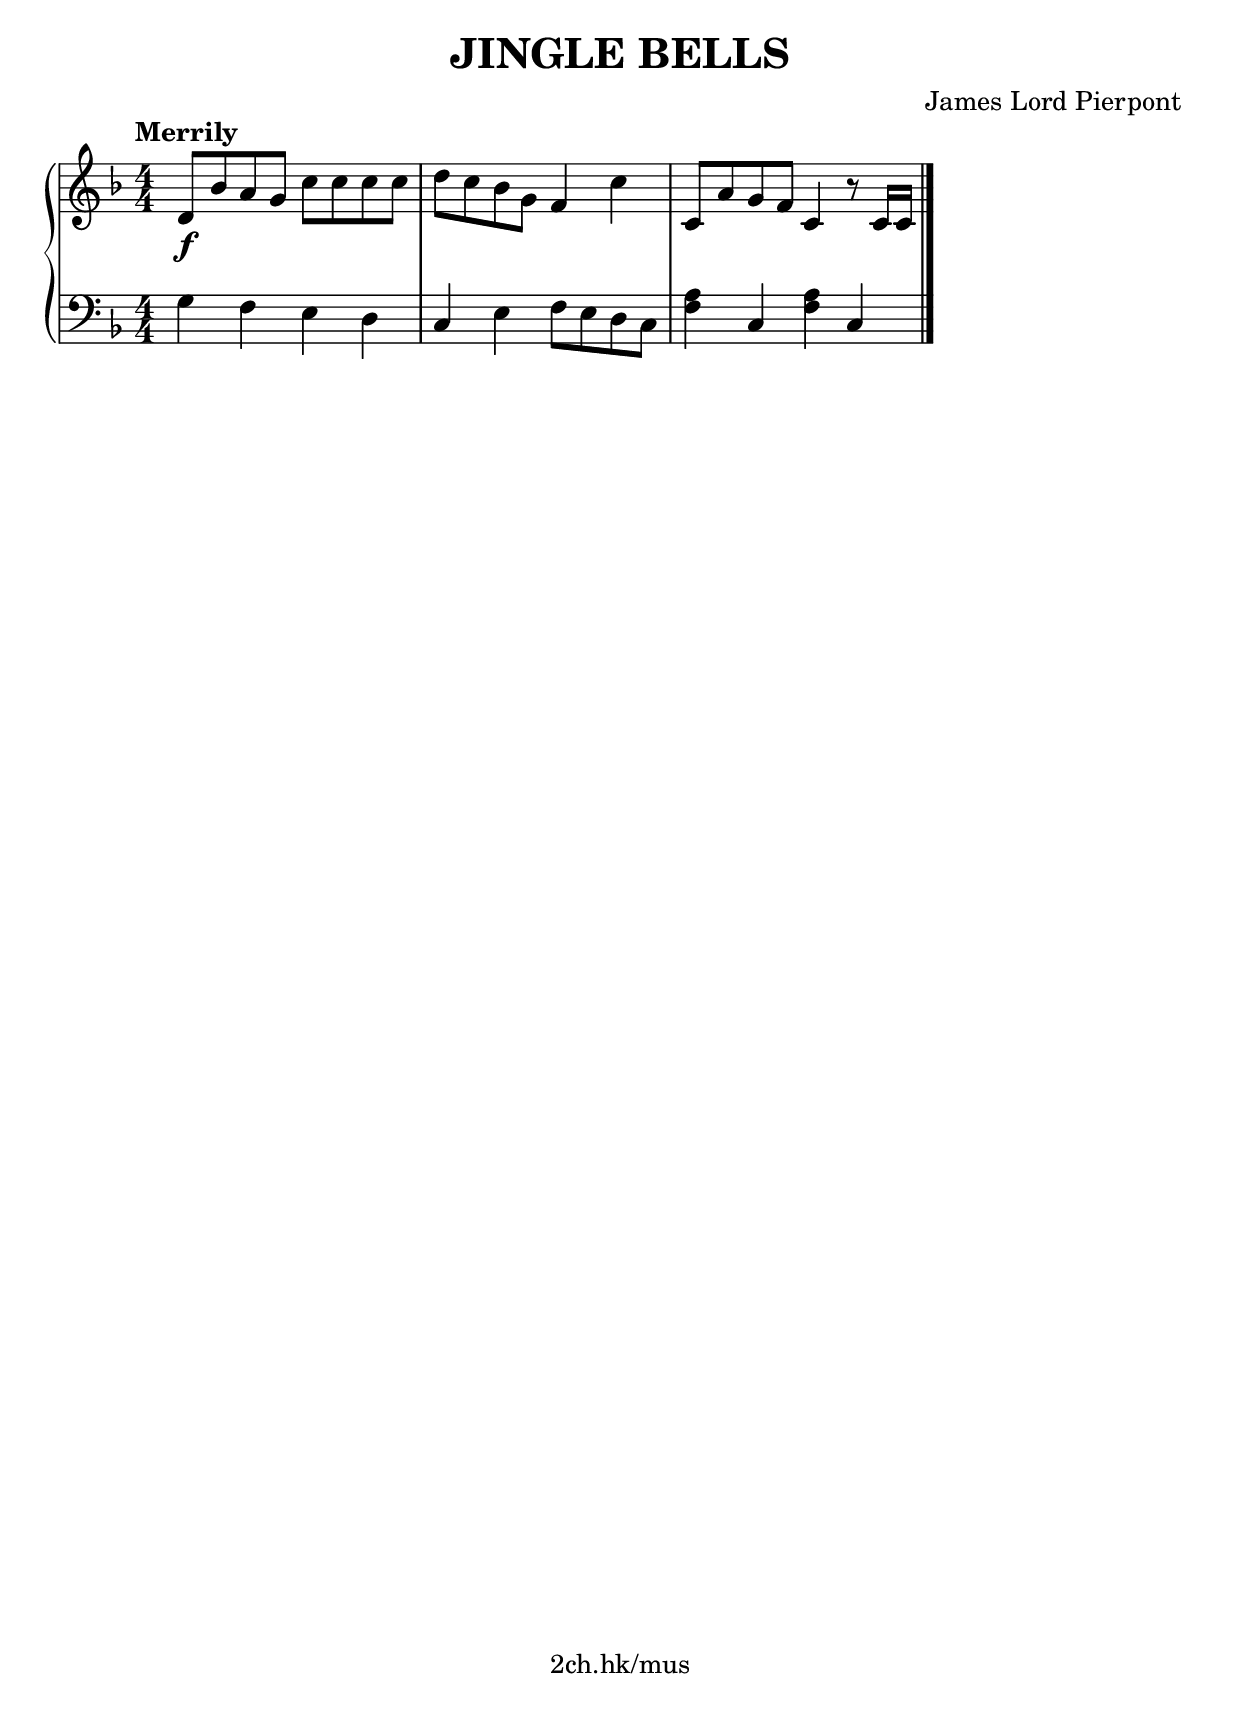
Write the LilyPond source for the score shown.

\version "2.19.80"

\header {
  title = "JINGLE BELLS"
  composer = "James Lord Pierpont"
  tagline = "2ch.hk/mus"
}

#(set! paper-alist (cons '("custom" . (cons (* 210 mm) (* 290 mm))) paper-alist))
\paper {
  #(set-paper-size "custom")
  system-system-spacing.basic-distance = #14
  indent = 0\cm
}

#(set-global-staff-size 23)

\new GrandStaff \with {
  \override StaffGrouper.staff-staff-spacing.padding = #0
  \override StaffGrouper.staff-staff-spacing.basic-distance = #11
} <<
\time 4/4
\new Staff \relative c' {
\numericTimeSignature
\key f \major

  \tempo "Merrily"

  d8 \f bes' a g c c c c
  d c bes g f4 c'
  c,8 a' g f c4 r8 c16 c

  \bar "|."
}

\new Staff \relative g {
\numericTimeSignature
\clef bass
\key f \major

  g4 f e d
  c e f8 e d c
  <f a>4 c <f a> c

  \bar "|."
}
>>
